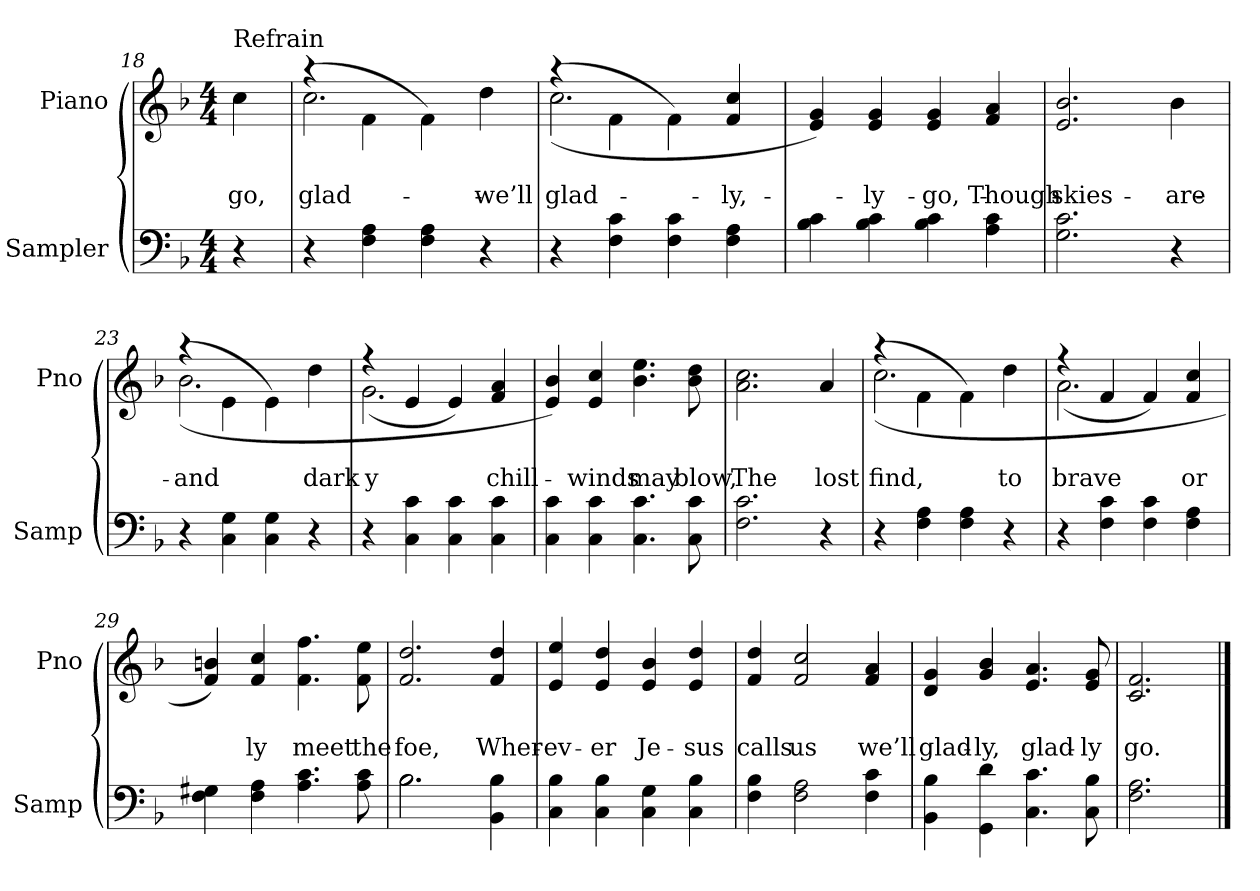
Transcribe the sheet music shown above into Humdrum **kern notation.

**kern	**kern	**text	**text
*part2	*part1	*part1	*part1
*staff2	*staff1	*staff1	*staff1
*I"Sampler	*I"Piano	*	*
*I'Samp	*I'Pno	*	*
*clefF4	*clefG2	*	*
*k[b-]	*k[b-]	*	*
*F:	*F:	*	*
*M4/4	*M4/4	*	*
=18	=18	=18	=18
!	!LO:TX:t=Refrain	!	!
4r	4cc	.	go,
=19	=19	=19	=19
*	*^	*	*
4r	(4r	2.cc	.	glad-
4F 4A	4f\	.	.	.
4F 4A	4f\)	.	.	.
4r	4dd	4ryy	.	we’ll
=20	=20	=20	=20	=20
4r	(4r	(2.cc	.	glad-
4F 4c	4f\	.	.	.
4F 4c	4f\)	.	.	.
4F 4A	4f 4cc	4ryy	.	-ly,
*	*v	*v	*	*
=21	=21	=21	=21
4B- 4c	4e 4g)	.	.
4B- 4c	4e 4g	.	-ly
4B- 4c	4e 4g	.	go,
4A 4c	4f 4a	.	Though
=22	=22	=22	=22
2.G 2.c	2.e 2.b-	.	skies
4r	4b-	.	are
=23	=23	=23	=23
*	*^	*	*
4r	(4r	(2.b-	.	and
4C 4G	4e\	.	.	.
4C 4G	4e\)	.	.	.
4r	4dd	4ryy	.	dark
=24	=24	=24	=24	=24
4r	4r	(2.g	.	-y
4C 4c	4e/	.	.	.
4C 4c	4e/)	.	.	.
4C 4c	4f 4a	4ryy	.	chill-
*	*v	*v	*	*
=25	=25	=25	=25
4C 4c	4e 4b-)	.	.
4C 4c	4e 4cc	.	winds
4.C 4.c	4.b- 4.ee	.	may
8C 8c	8b- 8dd	.	blow,
=26	=26	=26	=26
2.F 2.c	2.a 2.cc	.	The
4r	4a	.	lost
=27	=27	=27	=27
*	*^	*	*
4r	(4r	(2.cc	.	find,
4F 4A	4f\	.	.	.
4F 4A	4f\)	.	.	.
4r	4dd	4ryy	.	to
=28	=28	=28	=28	=28
4r	4r	(2.a	.	brave-
4F 4c	4f/	.	.	.
4F 4c	4f/)	.	.	.
4F 4A	4f 4cc	4ryy	.	or
*	*v	*v	*	*
=29	=29	=29	=29
4F 4G#X	4f 4bn)	.	.
4F 4A	4f 4cc	.	-ly
4.A 4.c	4.f 4.ff	.	meet
8A 8c	8f 8ee	.	the
=30	=30	=30	=30
*^	*	*	*
2.B-\	2.B-	2.f 2.dd	.	foe,
4BB- 4B-	4ryy	4f 4dd	.	Wher-
*v	*v	*	*	*
=31	=31	=31	=31
4C 4B-	4e 4ee	.	-ev-
4C 4B-	4e 4dd	.	-er
4C 4G	4e 4b-	.	Je-
4C 4B-	4e 4dd	.	-sus
=32	=32	=32	=32
4F 4B-	4f 4dd	.	calls
2F 2A	2f 2cc	.	us
4F 4c	4f 4a	.	we’ll
=33	=33	=33	=33
4BB- 4B-	4d 4g	.	glad-
4GG 4d	4g 4b-	.	-ly,
4.C 4.c	4.e 4.a	.	glad-
8C 8B-	8e 8g	.	-ly
=34	=34	=34	=34
2.F 2.A	2.c 2.f	.	go.
==	==	==	==
*-	*-	*-	*-
